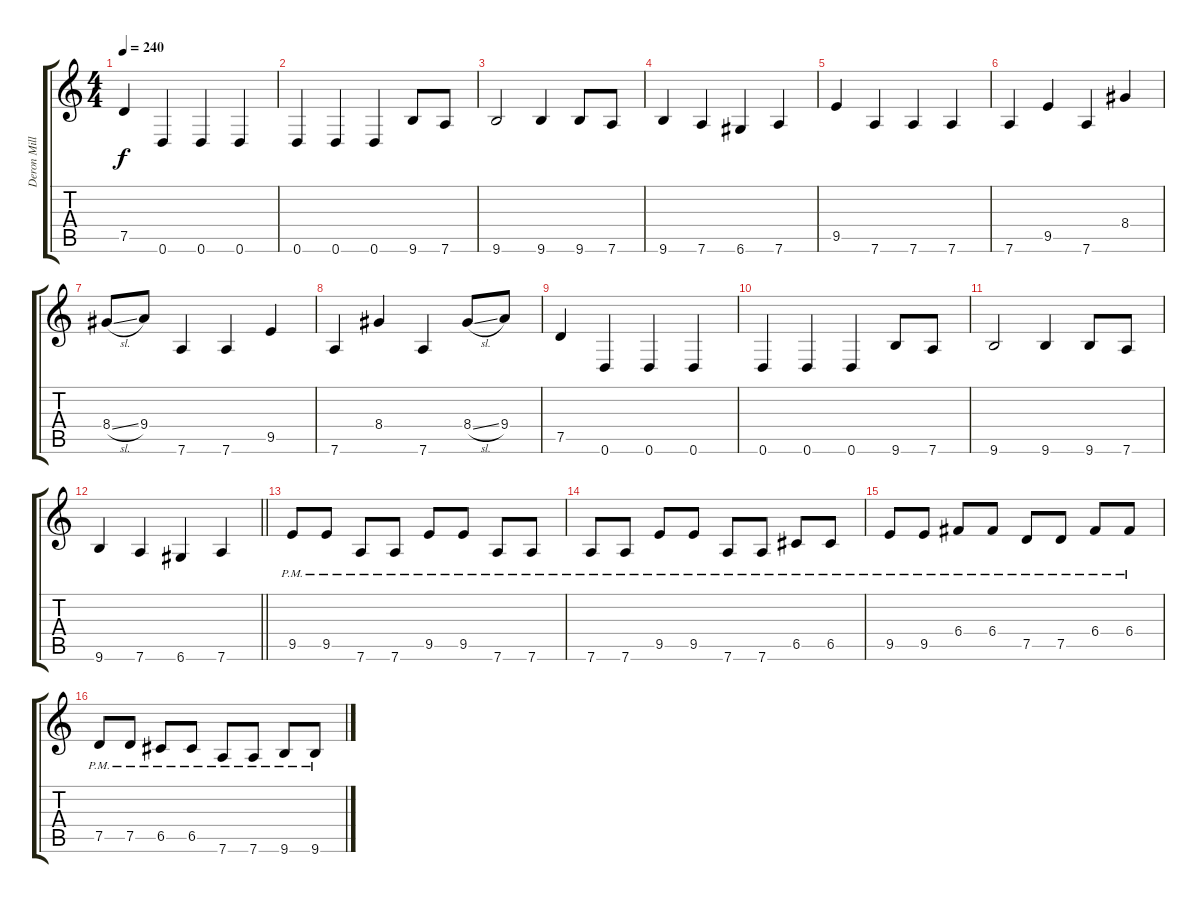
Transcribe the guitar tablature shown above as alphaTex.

\track ("Deron Miller" "Deron Mill") {instrument distortionguitar}
\staff {score tabs}
\tuning (D4 A3 F3 C3 G2 D2) {hide}
\ts (4 4)
\tempo 240
\clef g2
\ks c
7.5.4{dy f} 0.6.4 0.6.4 0.6.4 |
0.6.4 0.6.4 0.6.4 9.6.8 7.6.8 |
9.6.2 9.6.4 9.6.8 7.6.8 |
9.6.4 7.6.4 6.6.4 7.6.4 |
9.5.4 7.6.4 7.6.4 7.6.4 |
7.6.4 9.5.4 7.6.4 8.4.4 |
8.4{sl}.8 9.4.8 7.6.4 7.6.4 9.5.4 |
7.6.4 8.4.4 7.6.4 8.4{sl}.8 9.4.8 |
7.5.4 0.6.4 0.6.4 0.6.4 |
0.6.4 0.6.4 0.6.4 9.6.8 7.6.8 |
9.6.2 9.6.4 9.6.8 7.6.8 |
\barLineRight lightlight
9.6.4 7.6.4 6.6.4 7.6.4 |
\section ("" "")
9.5{pm}.8 9.5{pm}.8 7.6{pm}.8 7.6{pm}.8 9.5{pm}.8 9.5{pm}.8 7.6{pm}.8 7.6{pm}.8 |
7.6{pm}.8 7.6{pm}.8 9.5{pm}.8 9.5{pm}.8 7.6{pm}.8 7.6{pm}.8 6.5{pm}.8 6.5{pm}.8 |
9.5{pm}.8 9.5{pm}.8 6.4{pm}.8 6.4{pm}.8 7.5{pm}.8 7.5{pm}.8 6.4{pm}.8 6.4{pm}.8 |
7.5{pm}.8 7.5{pm}.8 6.5{pm}.8 6.5{pm}.8 7.6{pm}.8 7.6{pm}.8 9.6{pm}.8 9.6{pm}.8
